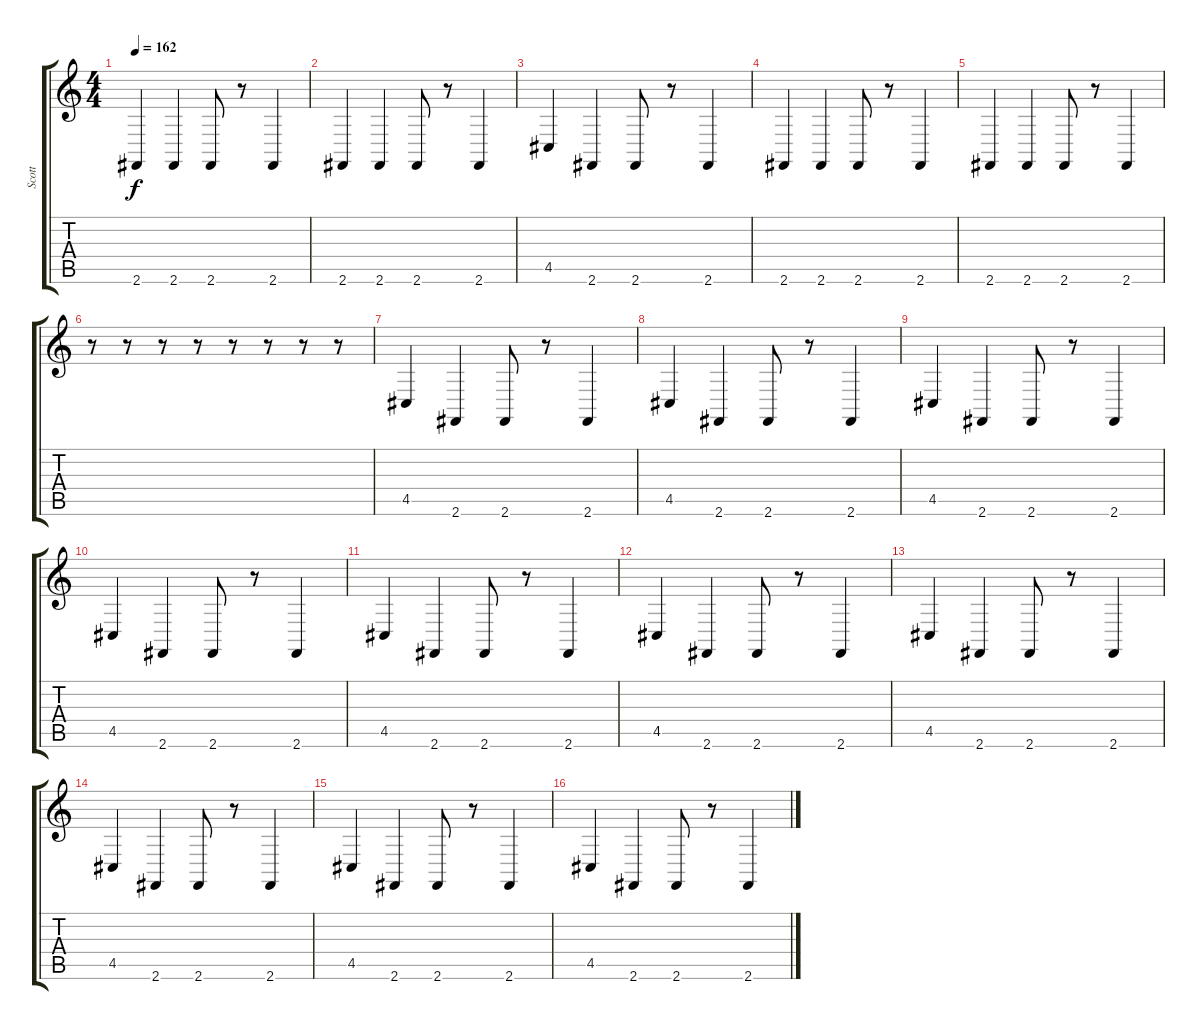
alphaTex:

\track ("Scott" "Scott") {instrument acousticgrandpiano}
\staff {score tabs}
\tuning (E4 B3 G3 D3 A2 E2) {hide}
\ts (4 4)
\tempo 162
\clef g2
\ks c
2.6.4{dy f} 2.6.4 2.6.8 r.8 2.6.4 |
2.6.4 2.6.4 2.6.8 r.8 2.6.4 |
4.5.4 2.6.4 2.6.8 r.8 2.6.4 |
2.6.4 2.6.4 2.6.8 r.8 2.6.4 |
2.6.4 2.6.4 2.6.8 r.8 2.6.4 |
r.8 r.8 r.8 r.8 r.8 r.8 r.8 r.8 |
4.5.4 2.6.4 2.6.8 r.8 2.6.4 |
4.5.4 2.6.4 2.6.8 r.8 2.6.4 |
4.5.4 2.6.4 2.6.8 r.8 2.6.4 |
4.5.4 2.6.4 2.6.8 r.8 2.6.4 |
4.5.4 2.6.4 2.6.8 r.8 2.6.4 |
4.5.4 2.6.4 2.6.8 r.8 2.6.4 |
4.5.4 2.6.4 2.6.8 r.8 2.6.4 |
4.5.4 2.6.4 2.6.8 r.8 2.6.4 |
4.5.4 2.6.4 2.6.8 r.8 2.6.4 |
4.5.4 2.6.4 2.6.8 r.8 2.6.4
